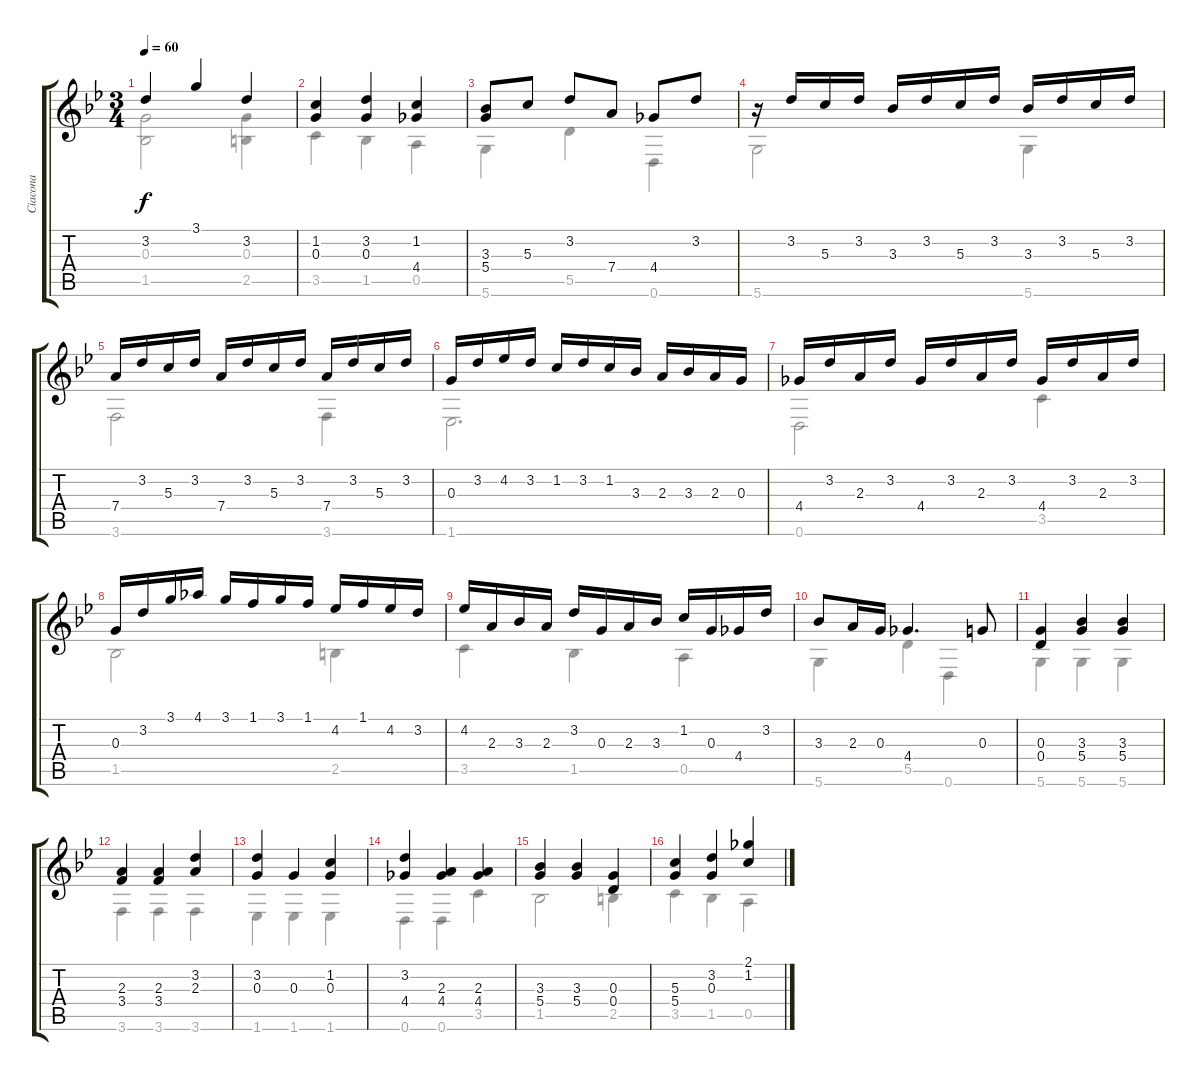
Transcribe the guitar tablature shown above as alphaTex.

\track ("Ciacona" "Ciacona") {instrument acousticguitarnylon}
\staff {score tabs}
\tuning (E4 B3 G3 D3 A2 D2) {hide}
\voice
\ts (3 4)
\tempo 60
\clef g2
\ks bb
3.2.4{dy f} 3.1.4 3.2.4 |
(1.2 0.3).4 (3.2 0.3).4 (1.2 4.4).4 |
(3.3 5.4).8 5.3.8 3.2.8 7.4.8 4.4.8 3.2.8 |
r.16 3.2.16 5.3.16 3.2.16 3.3.16 3.2.16 5.3.16 3.2.16 3.3.16 3.2.16 5.3.16 3.2.16 |
7.4.16 3.2.16 5.3.16 3.2.16 7.4.16 3.2.16 5.3.16 3.2.16 7.4.16 3.2.16 5.3.16 3.2.16 |
0.3.16 3.2.16 4.2.16 3.2.16 1.2.16 3.2.16 1.2.16 3.3.16 2.3.16 3.3.16 2.3.16 0.3.16 |
4.4.16 3.2.16 2.3.16 3.2.16 4.4.16 3.2.16 2.3.16 3.2.16 4.4.16 3.2.16 2.3.16 3.2.16 |
0.3.16 3.2.16 3.1.16 4.1.16 3.1.16 1.1.16 3.1.16 1.1.16 4.2.16 1.1.16 4.2.16 3.2.16 |
4.2.16 2.3.16 3.3.16 2.3.16 3.2.16 0.3.16 2.3.16 3.3.16 1.2.16 0.3.16 4.4.16 3.2.16 |
3.3.8 2.3.16 0.3.16 4.4.4{d} 0.3.8 |
(0.3 0.4).4 (3.3 5.4).4 (3.3 5.4).4 |
(2.3 3.4).4 (2.3 3.4).4 (3.2 2.3).4 |
(3.2 0.3).4 0.3.4 (1.2 0.3).4 |
(3.2 4.4).4 (2.3 4.4).4 (2.3 4.4).4 |
(3.3 5.4).4 (3.3 5.4).4 (0.3 0.4).4 |
(5.3 5.4).4 (3.2 0.3).4 (2.1 1.2).4
\voice
\clef g2
\ottava regular
\simile none
\ks bb
(0.3 1.5).2{dy f} (0.3 2.5).4 |
3.5.4 1.5.4 0.5.4 |
5.6.4 5.5.4 0.6.4 |
5.6.2 5.6.4 |
3.6.2 3.6.4 |
1.6.2{d} |
0.6.2 3.5.4 |
1.5.2 2.5.4 |
3.5.4 1.5.4 0.5.4 |
5.6.4 5.5.4 0.6.4 |
5.6.4 5.6.4 5.6.4 |
3.6.4 3.6.4 3.6.4 |
1.6.4 1.6.4 1.6.4 |
0.6.4 0.6.4 3.5.4 |
1.5.2 2.5.4 |
3.5.4 1.5.4 0.5.4
